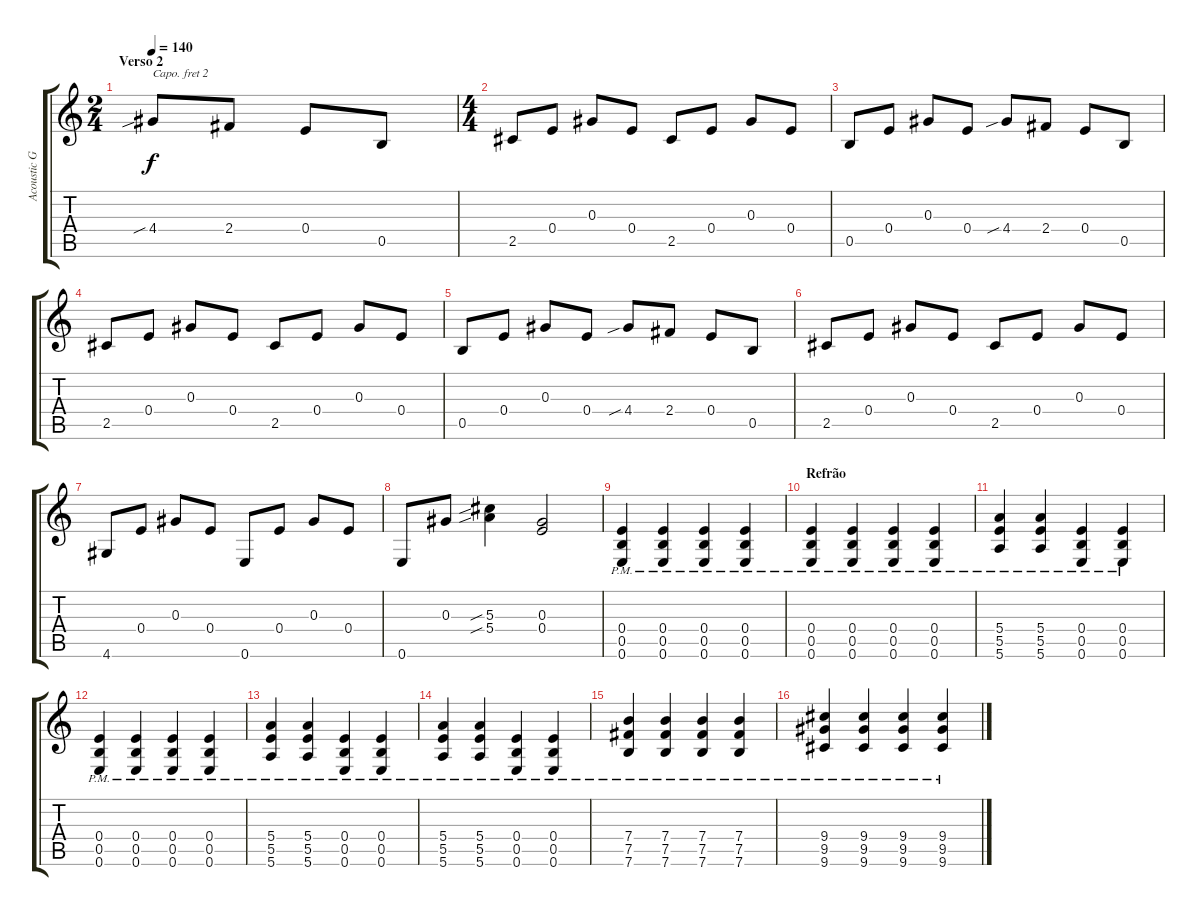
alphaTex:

\track ("Acoustic Guitar" "Acoustic G") {instrument acousticguitarsteel}
\staff {score tabs}
\capo 2
\tuning (D4 A3 Gb3 D3 A2 D2) {hide}
\ts (2 4)
\section ("" "Verso 2")
\tempo 140
\clef g2
\ks c
4.4{sib}.8{dy f} 2.4.8 0.4.8 0.5.8 |
\ts (4 4)
2.5.8 0.4.8 0.3.8 0.4.8 2.5.8 0.4.8 0.3.8 0.4.8 |
0.5.8 0.4.8 0.3.8 0.4.8 4.4{sib}.8 2.4.8 0.4.8 0.5.8 |
2.5.8 0.4.8 0.3.8 0.4.8 2.5.8 0.4.8 0.3.8 0.4.8 |
0.5.8 0.4.8 0.3.8 0.4.8 4.4{sib}.8 2.4.8 0.4.8 0.5.8 |
2.5.8 0.4.8 0.3.8 0.4.8 2.5.8 0.4.8 0.3.8 0.4.8 |
4.6.8 0.4.8 0.3.8 0.4.8 0.6.8 0.4.8 0.3.8 0.4.8 |
0.6.8 0.3.8 (5.3{sib} 5.4{sib}).4 (0.3 0.4).2 |
(0.4{pm} 0.5{pm} 0.6{pm}).4 (0.4{pm} 0.5{pm} 0.6{pm}).4 (0.4{pm} 0.5{pm} 0.6{pm}).4 (0.4{pm} 0.5{pm} 0.6{pm}).4 |
\section ("" "Refrão")
(0.4{pm} 0.5{pm} 0.6{pm}).4 (0.4{pm} 0.5{pm} 0.6{pm}).4 (0.4{pm} 0.5{pm} 0.6{pm}).4 (0.4{pm} 0.5{pm} 0.6{pm}).4 |
(5.4{pm} 5.5{pm} 5.6{pm}).4 (5.4{pm} 5.5{pm} 5.6{pm}).4 (0.4{pm} 0.5{pm} 0.6{pm}).4 (0.4{pm} 0.5{pm} 0.6{pm}).4 |
(0.4{pm} 0.5{pm} 0.6{pm}).4 (0.4{pm} 0.5{pm} 0.6{pm}).4 (0.4{pm} 0.5{pm} 0.6{pm}).4 (0.4{pm} 0.5{pm} 0.6{pm}).4 |
(5.4{pm} 5.5{pm} 5.6{pm}).4 (5.4{pm} 5.5{pm} 5.6{pm}).4 (0.4{pm} 0.5{pm} 0.6{pm}).4 (0.4{pm} 0.5{pm} 0.6{pm}).4 |
(5.4{pm} 5.5{pm} 5.6{pm}).4 (5.4{pm} 5.5{pm} 5.6{pm}).4 (0.4{pm} 0.5{pm} 0.6{pm}).4 (0.4{pm} 0.5{pm} 0.6{pm}).4 |
(7.4{pm} 7.5{pm} 7.6{pm}).4 (7.4{pm} 7.5{pm} 7.6{pm}).4 (7.4{pm} 7.5{pm} 7.6{pm}).4 (7.4{pm} 7.5{pm} 7.6{pm}).4 |
(9.4{pm} 9.5{pm} 9.6{pm}).4 (9.4{pm} 9.5{pm} 9.6{pm}).4 (9.4{pm} 9.5{pm} 9.6{pm}).4 (9.4{pm} 9.5{pm} 9.6{pm}).4
